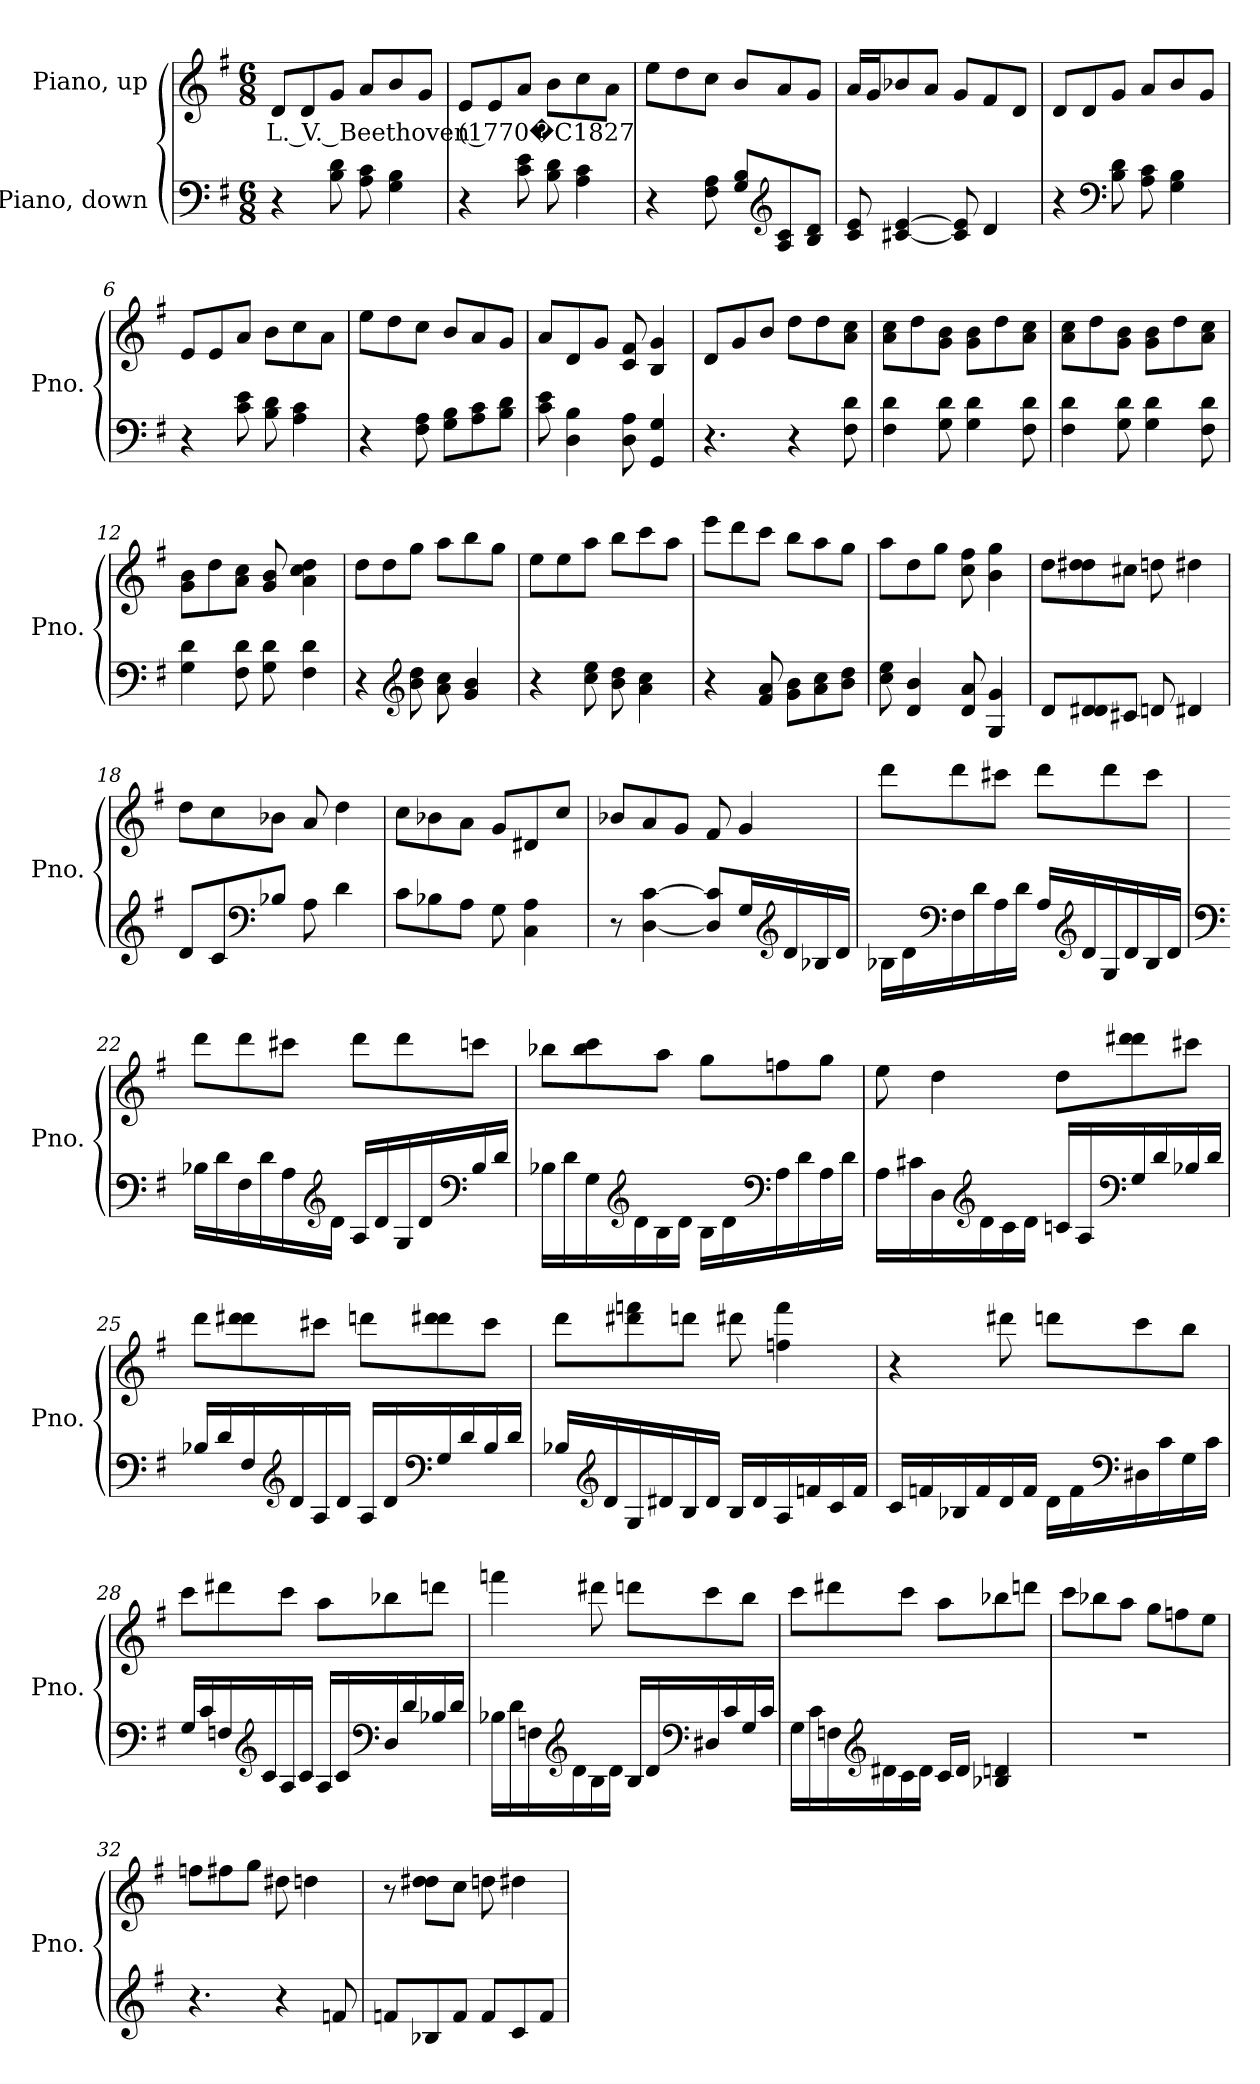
**kern	**kern	**text
*part2	*part1	*part1
*staff2	*staff1	*staff1
*I"Piano, down	*I"Piano, up	*
*I'Pno.	*I'Pno.	*
*clefF4	*clefG2	*
*k[f#]	*k[f#]	*
*M6/8	*M6/8	*
*MM124	*MM124	*
=1	=1	=1
!	!	!LO:LY:b
4r	8d/L	L. V. Beethoven (1770�C1827
.	8d/	.
8B\ 8d\	8g/J	.
8A\ 8c\	8a/L	.
4G\ 4B\	8b/	.
.	8g/J	.
=2	=2	=2
4r	8e/L	.
.	8e/	.
8c\ 8e\	8a/J	.
8B\ 8d\	8b\L	.
4A\ 4c\	8cc\	.
.	8a\J	.
=3	=3	=3
4r	8ee\L	.
.	8dd\	.
8F#\ 8A\	8cc\J	.
8G/ 8B/L	8b/L	.
*clefG2	*	*
8A/ 8c/	8a/	.
8B/ 8d/J	8g/J	.
!!LO:LB:g=z
=4	=4	=4
8c/ 8e/	16a/LL	.
.	16g/J	.
[4c#X/ [4e/	8b-X/	.
.	8a/J	.
8c#/] 8e/]	8g/L	.
4d/	8f#/	.
.	8d/J	.
=5	=5	=5
4r	8d/L	.
.	8d/	.
*clefF4	*	*
8B\ 8d\	8g/J	.
8A\ 8c\	8a/L	.
4G\ 4B\	8b/	.
.	8g/J	.
=6	=6	=6
4r	8e/L	.
.	8e/	.
8c\ 8e\	8a/J	.
8B\ 8d\	8b\L	.
4A\ 4c\	8cc\	.
.	8a\J	.
=7	=7	=7
4r	8ee\L	.
.	8dd\	.
8F#\ 8A\	8cc\J	.
8G\ 8B\L	8b/L	.
8A\ 8c\	8a/	.
8B\ 8d\J	8g/J	.
=8	=8	=8
8c\ 8e\	8a/L	.
4D\ 4B\	8d/	.
.	8g/J	.
8D\ 8A\	8c/ 8f#/	.
4GG/ 4G/	4B/ 4g/	.
!!LO:LB:g=z
=9	=9	=9
4.r	8d/L	.
.	8g/	.
.	8b/J	.
4r	8dd\L	.
.	8dd\	.
8F#\ 8d\	8a\ 8cc\J	.
=10	=10	=10
4F#\ 4d\	8a\ 8cc\L	.
.	8dd\	.
8G\ 8d\	8g\ 8b\J	.
4G\ 4d\	8g\ 8b\L	.
.	8dd\	.
8F#\ 8d\	8a\ 8cc\J	.
=11	=11	=11
4F#\ 4d\	8a\ 8cc\L	.
.	8dd\	.
8G\ 8d\	8g\ 8b\J	.
4G\ 4d\	8g\ 8b\L	.
.	8dd\	.
8F#\ 8d\	8a\ 8cc\J	.
=12	=12	=12
4G\ 4d\	8g\ 8b\L	.
.	8dd\	.
8F#\ 8d\	8a\ 8cc\J	.
8G\ 8d\	8g/ 8b/	.
4F#\ 4d\	4a\ 4cc\ 4dd\	.
=13	=13	=13
4r	8dd\L	.
.	8dd\	.
*clefG2	*	*
8b\ 8dd\	8gg\J	.
8a\ 8cc\	8aa\L	.
4g/ 4b/	8bb\	.
.	8gg\J	.
!!LO:LB:g=z
=14	=14	=14
4r	8ee\L	.
.	8ee\	.
8cc\ 8ee\	8aa\J	.
8b\ 8dd\	8bb\L	.
4a\ 4cc\	8ccc\	.
.	8aa\J	.
=15	=15	=15
4r	8eee\L	.
.	8ddd\	.
8f#/ 8a/	8ccc\J	.
8g\ 8b\L	8bb\L	.
8a\ 8cc\	8aa\	.
8b\ 8dd\J	8gg\J	.
=16	=16	=16
8cc\ 8ee\	8aa\L	.
4d/ 4b/	8dd\	.
.	8gg\J	.
8d/ 8a/	8cc\ 8ff#\	.
4G/ 4g/	4b\ 4gg\	.
=17	=17	=17
8d/L	8dd\L	.
8d/ 8d#X/	8dd\ 8dd#X\	.
8c#X/J	8cc#X\J	.
8dn/	8ddn\	.
4d#X/	4dd#X\	.
=18	=18	=18
8d/L	8dd\L	.
8c/	8cc\	.
*clefF4	*	*
8B-X/J	8b-X\J	.
8A\	8a/	.
4d\	4dd\	.
!!LO:LB:g=z
=19	=19	=19
8c\L	8cc\L	.
8B-X\	8b-X\	.
8A\J	8a\J	.
8G\	8g/L	.
4C\ 4A\	8d#X/	.
.	8cc/J	.
=20	=20	=20
8r	8b-X/L	.
[4D\ [4c\	8a/	.
.	8g/J	.
8D/] 8c/]L	8f#/	.
16G/L	4g/	.
*clefG2	*	*
16d/	.	.
16B-X/	.	.
16d/JJ	.	.
=21	=21	=21
16B-X\LL	8ddd\L	.
16d\	.	.
*clefF4	*	*
16F#\	8ddd\	.
16d\	.	.
16A\	8ccc#X\J	.
16d\JJ	.	.
16A/LL	8ddd\L	.
*clefG2	*	*
16d/	.	.
16G/	8ddd\	.
16d/	.	.
16B-/	8ccc#\J	.
16d/JJ	.	.
!!LO:LB:g=z
=22	=22	=22
*clefF4	*	*
16B-X\LL	8ddd\L	.
16d\	.	.
16F#\	8ddd\	.
16d\	.	.
16A\	8ccc#X\J	.
*clefG2	*	*
16d\JJ	.	.
16A/LL	8ddd\L	.
16d/	.	.
16G/	8ddd\	.
16d/	.	.
*clefF4	*	*
16B-/	8cccn\J	.
16d/JJ	.	.
=23	=23	=23
16B-X\LL	8bb-X\L	.
16d\	.	.
16G\	8bb-\ 8ccc\	.
*clefG2	*	*
16d\	.	.
16B-\	8aa\J	.
16d\JJ	.	.
16B-\LL	8gg\L	.
16d\	.	.
*clefF4	*	*
16A\	8ffn\	.
16d\	.	.
16A\	8gg\J	.
16d\JJ	.	.
!!LO:PB:g=z
=24	=24	=24
16A\LL	8ee\	.
16c#X\	.	.
16D\	4dd\	.
*clefG2	*	*
16d\	.	.
16c#\	.	.
16d\JJ	.	.
16cn/LL	8dd\L	.
16A/	.	.
*clefF4	*	*
16G/	8ddd\ 8ddd#X\	.
16d/	.	.
16B-X/	8ccc#X\J	.
16d/JJ	.	.
=25	=25	=25
16B-X/LL	8ddd\L	.
16d/	.	.
16F#/	8ddd\ 8ddd#X\	.
*clefG2	*	*
16d/	.	.
16A/	8ccc#X\J	.
16d/JJ	.	.
16A/LL	8dddn\L	.
16d/	.	.
*clefF4	*	*
16G/	8ddd\ 8ddd#X\	.
16d/	.	.
16B-/	8ccc#\J	.
16d/JJ	.	.
!!LO:LB:g=z
=26	=26	=26
16B-X/LL	8ddd\L	.
*clefG2	*	*
16d/	.	.
16G/	8ddd#X\ 8fffn\	.
16d#X/	.	.
16B-/	8dddn\J	.
16d#/JJ	.	.
16B-/LL	8ddd#X\	.
16d#/	.	.
16A/	4ffn\ 4fff\	.
16fn/	.	.
16c/	.	.
16f/JJ	.	.
=27	=27	=27
16c/LL	4r	.
16fn/	.	.
16B-X/	.	.
16f/	.	.
16d/	8ddd#X\	.
16f/JJ	.	.
16d\LL	8dddn\L	.
16f\	.	.
*clefF4	*	*
16D#X\	8ccc\	.
16c\	.	.
16G\	8bb\J	.
16c\JJ	.	.
!!LO:LB:g=z
=28	=28	=28
16G/LL	8ccc\L	.
16c/	.	.
16Fn/	8ddd#X\	.
*clefG2	*	*
16c/	.	.
16A/	8ccc\J	.
16c/JJ	.	.
16A/LL	8aa\L	.
16c/	.	.
*clefF4	*	*
16D/	8bb-X\	.
16d/	.	.
16B-X/	8dddn\J	.
16d/JJ	.	.
=29	=29	=29
16B-X\LL	4fffn\	.
16d\	.	.
16Fn\	.	.
*clefG2	*	*
16d\	.	.
16B-\	8ddd#X\	.
16d\JJ	.	.
16B-/LL	8dddn\L	.
16d/	.	.
*clefF4	*	*
16D#X/	8ccc\	.
16c/	.	.
16G/	8bb\J	.
16c/JJ	.	.
!!LO:LB:g=z
=30	=30	=30
16G\LL	8ccc\L	.
16c\	.	.
16Fn\	8ddd#X\	.
*clefG2	*	*
16d#X\	.	.
16c\	8ccc\J	.
16d#\JJ	.	.
16c/LL	8aa\L	.
16d#/JJ	.	.
4B-X/ 4dn/	8bb-X\	.
.	8dddn\J	.
=31	=31	=31
2.r	8ccc\L	.
.	8bb-X\	.
.	8aa\J	.
.	8gg\L	.
.	8ffn\	.
.	8ee\J	.
=32	=32	=32
4.r	8ffn\L	.
.	8ff#X\	.
.	8gg\J	.
4r	8dd#X\	.
.	4ddn\	.
8fn/	.	.
=33	=33	=33
8fn/L	8r	.
8B-X/	8dd\ 8dd#X\L	.
8f/J	8cc\J	.
8f/L	8ddn\	.
8c/	4dd#X\	.
8f/J	.	.
=	=	=
*-	*-	*-
